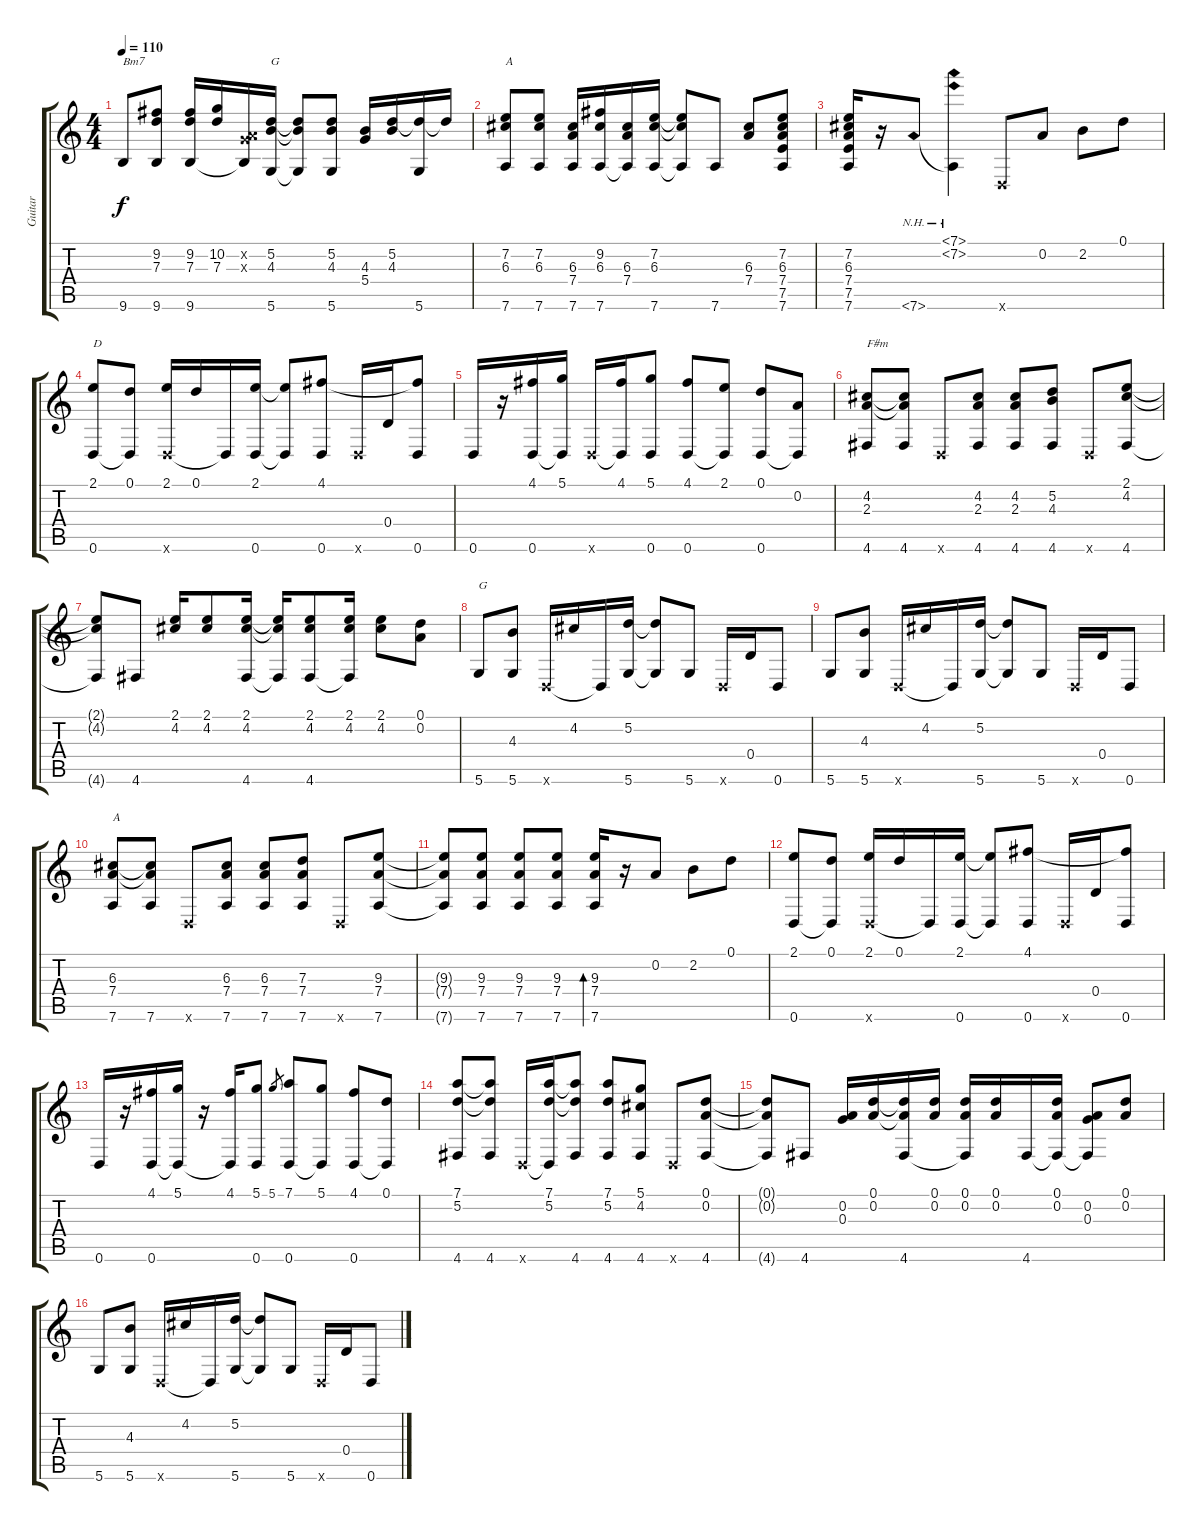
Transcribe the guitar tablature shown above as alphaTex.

\track ("Guitar" "Guitar") {instrument acousticguitarsteel}
\staff {score tabs}
\tuning (D4 A3 G3 D3 A2 D2) {hide}
\ts (4 4)
\tempo 110
\clef g2
\ks c
9.6.8{txt "Bm7" dy f} (9.2 7.3 9.6).8 (9.2 7.3 9.6).16 (10.2 7.3).16 (0.2{x} 0.3{x} 9.6{t}).16 (5.2 4.3 5.6).16{txt "G"} (5.2{t} 4.3{t} 5.6{t}).8 (5.2 4.3 5.6).8 (4.3 5.4).16 (5.2 4.3).16 (5.2{t} 5.6).16 5.2{t}.16 |
(7.2 6.3 7.6).8{txt "A"} (7.2 6.3 7.6).8 (6.3 7.4 7.6).16 (9.2 6.3 7.6).16 (6.3 7.4 7.6{t}).16 (7.2 6.3 7.6).16 (7.2{t} 6.3{t} 7.6{t}).8 7.6.8 (6.3 7.4).8 (7.2 6.3 7.4 7.5 7.6).8 |
(7.2 6.3 7.4 7.5 7.6).16 r.16 7.6{nh}.8 (7.1{nh} 7.2{nh} 7.6{t}).4 0.6{x}.8 0.2.8 2.2.8 0.1.8 |
(2.1 0.6).8{txt "D"} (0.1 0.6{t}).8 (2.1 0.6{x}).16 0.1.16 0.6{t}.16 (2.1 0.6).16 (2.1{t} 0.6{t}).8 (4.1 0.6).8 0.6{x}.16 0.4.16 (4.1{t} 0.6).8 |
0.6.16 r.16 (4.1 0.6).16 (5.1 0.6{t}).16 0.6{x}.16 (4.1 0.6{t}).16 (5.1 0.6).8 (4.1 0.6).8 (2.1 0.6{t}).8 (0.1 0.6).8 (0.2 0.6{t}).8 |
(4.2 2.3 4.6).8{txt "F#m"} (4.2{t} 2.3{t} 4.6).8 0.6{x}.8 (4.2 2.3 4.6).8 (4.2 2.3 4.6).8 (5.2 4.3 4.6).8 0.6{x}.8 (2.1 4.2 4.6).8 |
(2.1{t} 4.2{t} 4.6{t}).8 4.6.8 (2.1 4.2).16 (2.1 4.2).8 (2.1 4.2 4.6).16 (2.1{t} 4.2{t} 4.6{t}).16 (2.1 4.2 4.6).8 (2.1 4.2 4.6{t}).16 (2.1 4.2).8 (0.1 0.2).8 |
5.6.8{txt "G"} (4.3 5.6).8 0.6{x}.16 4.2.16 0.6{t}.16 (5.2 5.6).16 (5.2{t} 5.6{t}).8 5.6.8 0.6{x}.16 0.4.16 0.6.8 |
5.6.8 (4.3 5.6).8 0.6{x}.16 4.2.16 0.6{t}.16 (5.2 5.6).16 (5.2{t} 5.6{t}).8 5.6.8 0.6{x}.16 0.4.16 0.6.8 |
(6.3 7.4 7.6).8{txt "A"} (6.3{t} 7.4{t} 7.6).8 0.6{x}.8 (6.3 7.4 7.6).8 (6.3 7.4 7.6).8 (7.3 7.4 7.6).8 0.6{x}.8 (9.3 7.4 7.6).8 |
(9.3{t} 7.4{t} 7.6{t}).8 (9.3 7.4 7.6).8 (9.3 7.4 7.6).8 (9.3 7.4 7.6).8 (9.3 7.4 7.6).16{bd 480} r.16 0.2.8 2.2.8 0.1.8 |
(2.1 0.6).8 (0.1 0.6{t}).8 (2.1 0.6{x}).16 0.1.16 0.6{t}.16 (2.1 0.6).16 (2.1{t} 0.6{t}).8 (4.1 0.6).8 0.6{x}.16 0.4.16 (4.1{t} 0.6).8 |
0.6.16 r.16 (4.1 0.6).16 (5.1 0.6{t}).16 r.16 (4.1 0.6{t}).16 (5.1 0.6).8 5.1.8{gr} (7.1 0.6).8 (5.1 0.6{t}).8 (4.1 0.6).8 (0.1 0.6{t}).8 |
(7.1 5.2 4.6).8 (7.1{t} 5.2{t} 4.6).8 0.6{x}.16 (7.1 5.2 0.6{t}).16 (7.1{t} 5.2{t} 4.6).8 (7.1 5.2 4.6).8 (5.1 4.2 4.6).8 0.6{x}.8 (0.1 0.2 4.6).8 |
(0.1{t} 0.2{t} 4.6{t}).8 4.6.8 (0.2 0.3).16 (0.1 0.2).16 (0.1{t} 0.2{t} 4.6).16 (0.1 0.2).16 (0.1 0.2 4.6{t}).16 (0.1 0.2).16 4.6.16 (0.1 0.2 4.6{t}).16 (0.2 0.3 4.6{t}).8 (0.1 0.2).8 |
5.6.8 (4.3 5.6).8 0.6{x}.16 4.2.16 0.6{t}.16 (5.2 5.6).16 (5.2{t} 5.6{t}).8 5.6.8 0.6{x}.16 0.4.16 0.6.8
